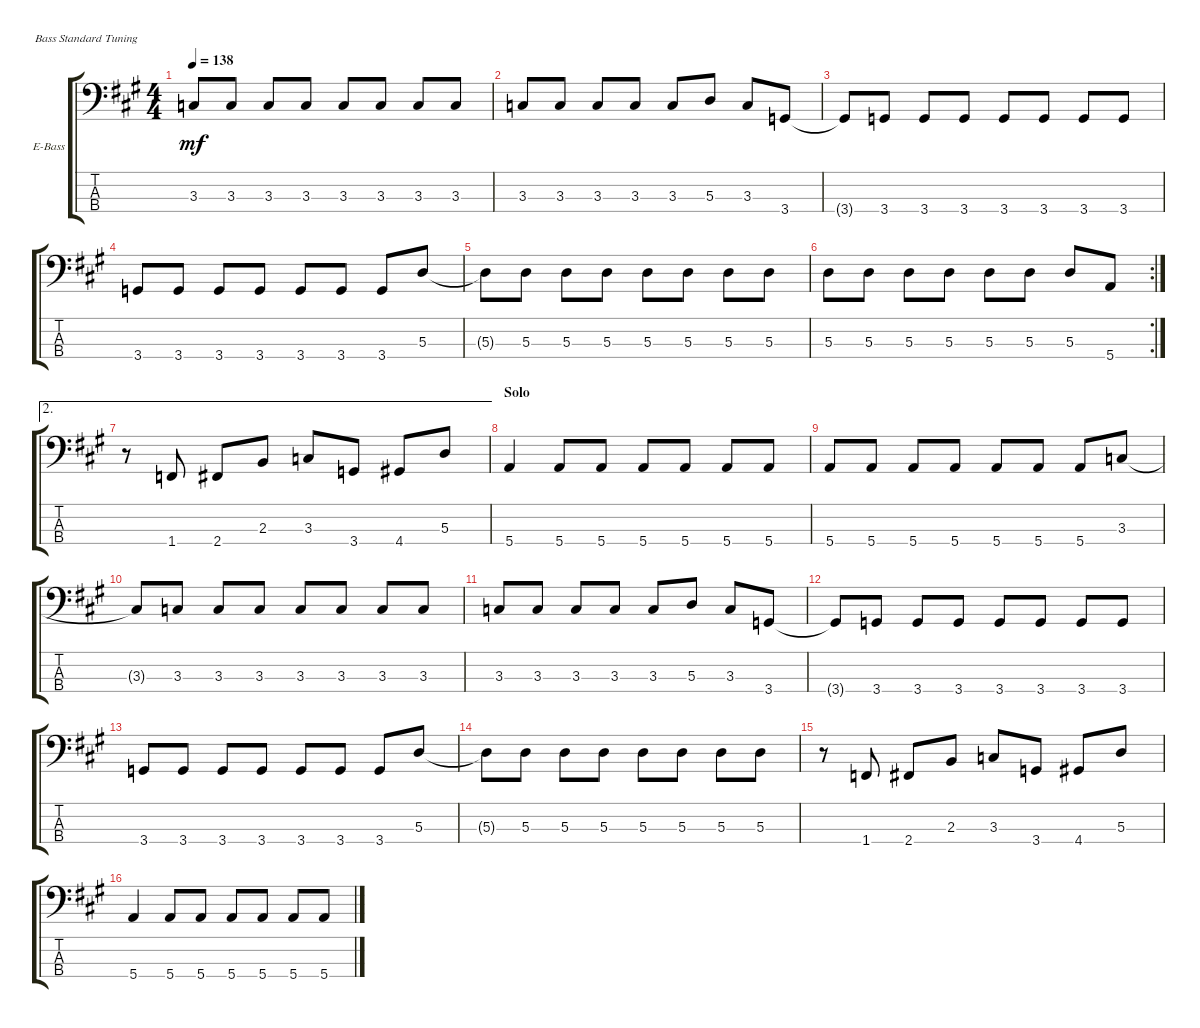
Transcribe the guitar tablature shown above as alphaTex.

\defaultSystemsLayout 4
\bracketExtendMode groupsimilarinstruments
\firstSystemTrackNameOrientation horizontal
\otherSystemsTrackNameOrientation horizontal
\track ("Electric Bass" "E-Bass") {instrument distortionguitar}
\staff {score tabs}
\tuning (G2 D2 A1 E1)
\ts (4 4)
\tempo 138
\clef f4
\scale
0.333333
\ks a
3.3{t}.8{dy mf} 3.3.8 3.3.8 3.3.8 3.3.8 3.3.8 3.3.8 3.3.8 |
\scale
0.333333 3.3.8 3.3.8 3.3.8 3.3.8 3.3.8 5.3.8 3.3.8 3.4.8 |
\scale
0.333333 3.4{t}.8 3.4.8 3.4.8 3.4.8 3.4.8 3.4.8 3.4.8 3.4.8 |
\scale
0.333333 3.4.8 3.4.8 3.4.8 3.4.8 3.4.8 3.4.8 3.4.8 5.3.8 |
\scale
0.333333 5.3{t}.8 5.3.8 5.3.8 5.3.8 5.3.8 5.3.8 5.3.8 5.3.8 |
\rc 2
\scale
0.333333 5.3.8 5.3.8 5.3.8 5.3.8 5.3.8 5.3.8 5.3.8 5.4.8 |
\ae 2
\scale
0.333333 r.8 1.4.8 2.4.8 2.3.8 3.3.8 3.4.8 4.4.8 5.3.8 |
\section ("" "Solo")
\scale
0.333333 5.4.4 5.4.8 5.4.8 5.4.8 5.4.8 5.4.8 5.4.8 |
\scale
0.333333 5.4.8 5.4.8 5.4.8 5.4.8 5.4.8 5.4.8 5.4.8 3.3.8 |
\scale
0.333333 3.3{t}.8 3.3.8 3.3.8 3.3.8 3.3.8 3.3.8 3.3.8 3.3.8 |
\scale
0.333333 3.3.8 3.3.8 3.3.8 3.3.8 3.3.8 5.3.8 3.3.8 3.4.8 |
\scale
0.333333 3.4{t}.8 3.4.8 3.4.8 3.4.8 3.4.8 3.4.8 3.4.8 3.4.8 |
\scale
0.333333 3.4.8 3.4.8 3.4.8 3.4.8 3.4.8 3.4.8 3.4.8 5.3.8 |
\scale
0.333333 5.3{t}.8 5.3.8 5.3.8 5.3.8 5.3.8 5.3.8 5.3.8 5.3.8 |
\scale
0.333333 r.8 1.4.8 2.4.8 2.3.8 3.3.8 3.4.8 4.4.8 5.3.8 |
\scale
0.333333 5.4.4 5.4.8 5.4.8 5.4.8 5.4.8 5.4.8 5.4.8
